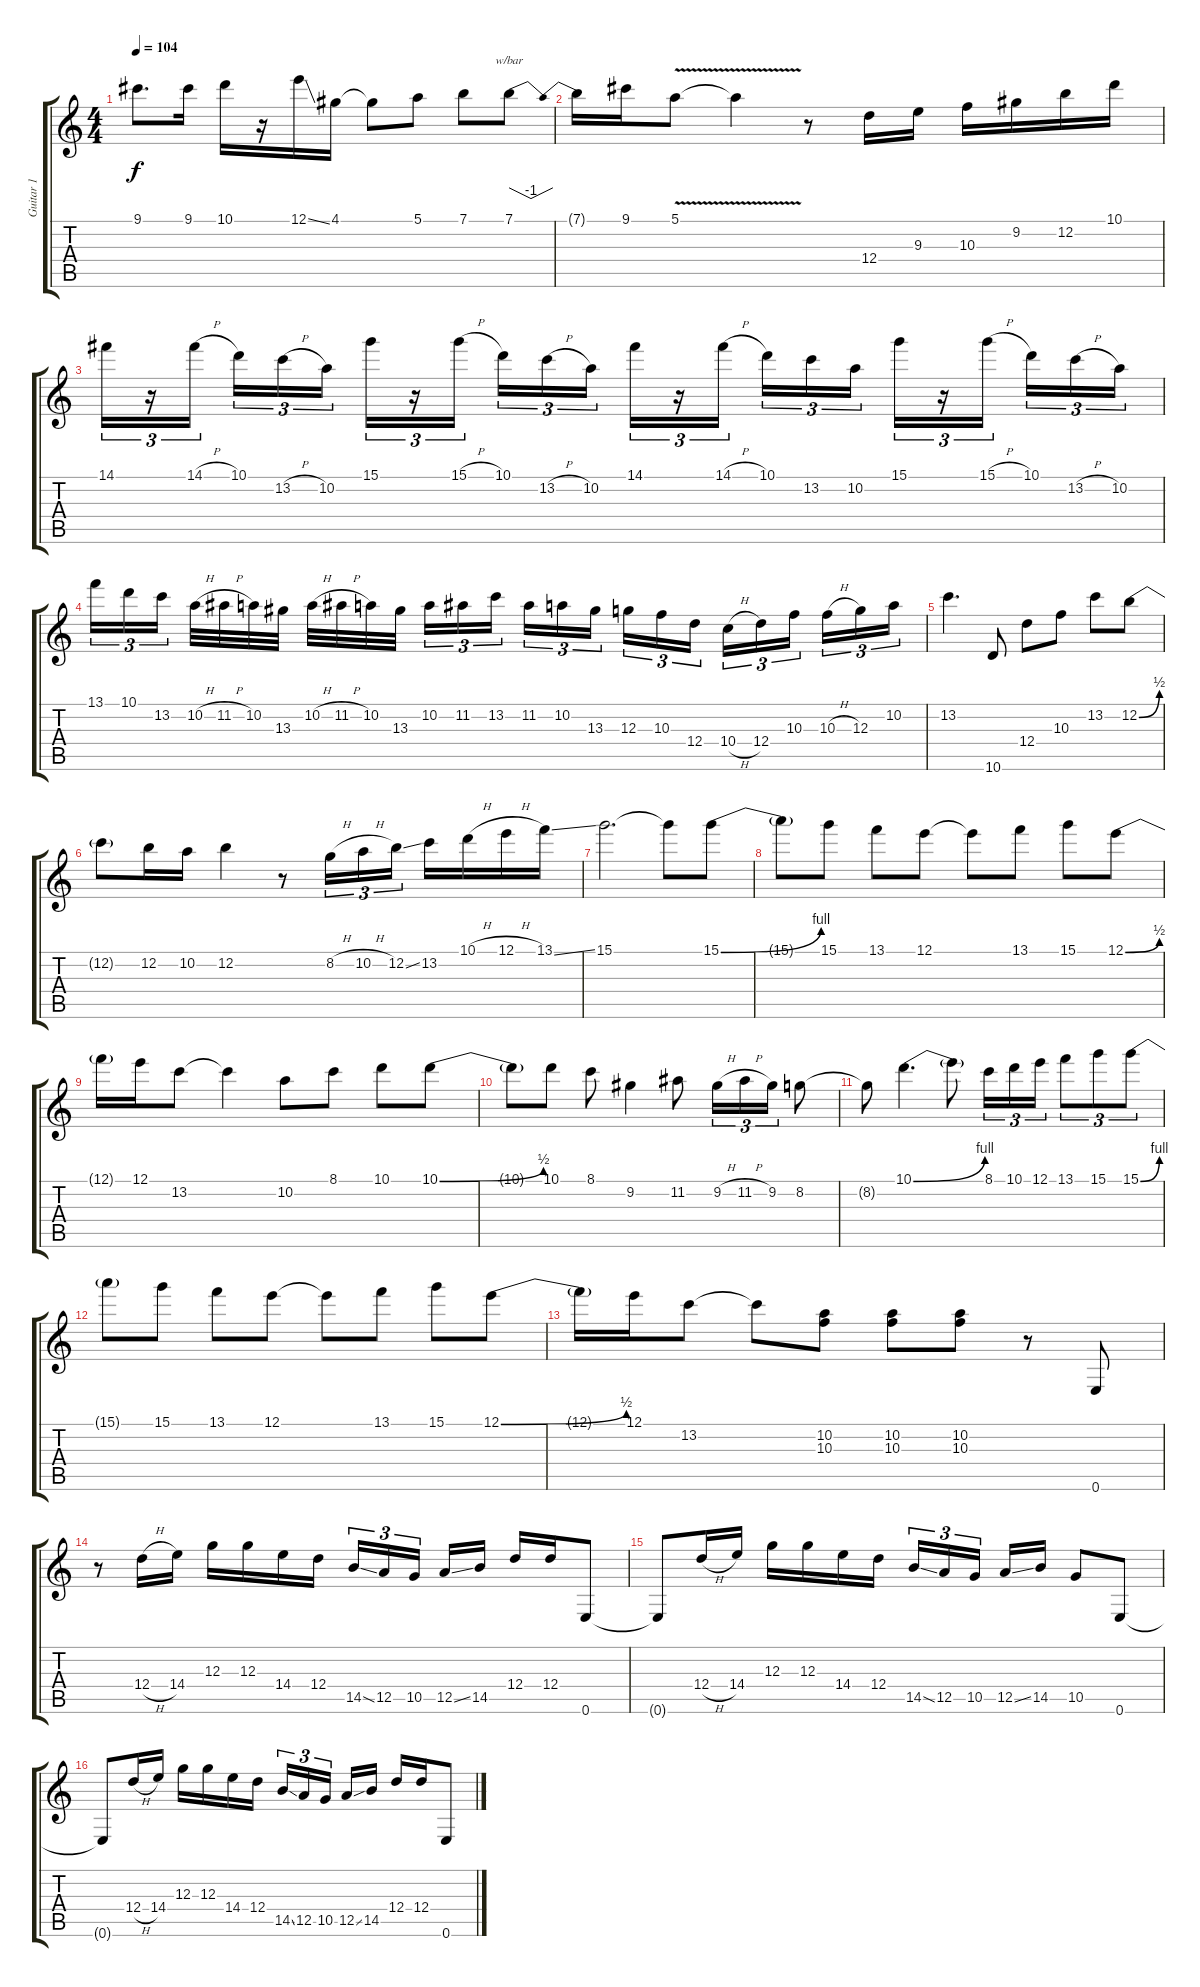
\track ("Guitar 1" "Guitar 1") {instrument overdrivenguitar}
\staff {score tabs}
\tuning (E4 B3 G3 D3 A2 E2) {hide}
\ts (4 4)
\tempo 104
\clef g2
\ks c
9.1.8{d dy f} 9.1.16 10.1.16 r.16 12.1{ss}.16 4.1.16 4.1{t}.8 5.1.8 7.1.8 7.1.8{tbe (dip default 0 0 30 -4 60 0)} |
7.1{t}.16 9.1.16 5.1{v}.8 5.1{t}.4 r.8 12.4.16 9.3.16 10.3.16 9.2.16 12.2.16 10.1.16 |
14.1.16{tu (3 2)} r.16{tu (3 2)} 14.1{h}.16{tu (3 2) beam splitsecondary} 10.1.16{tu (3 2)} 13.2{h}.16{tu (3 2)} 10.2.16{tu (3 2)} 15.1.16{tu (3 2)} r.16{tu (3 2)} 15.1{h}.16{tu (3 2) beam splitsecondary} 10.1.16{tu (3 2)} 13.2{h}.16{tu (3 2)} 10.2.16{tu (3 2)} 14.1.16{tu (3 2)} r.16{tu (3 2)} 14.1{h}.16{tu (3 2) beam splitsecondary} 10.1.16{tu (3 2)} 13.2.16{tu (3 2)} 10.2.16{tu (3 2)} 15.1.16{tu (3 2)} r.16{tu (3 2)} 15.1{h}.16{tu (3 2) beam splitsecondary} 10.1.16{tu (3 2)} 13.2{h}.16{tu (3 2)} 10.2.16{tu (3 2)} |
13.1.16{tu (3 2)} 10.1.16{tu (3 2)} 13.2.16{tu (3 2) beam splitsecondary} 10.2{h}.32 11.2{h}.32 10.2.32 13.3.32 10.2{h}.32 11.2{h}.32 10.2.32 13.3.32{beam splitsecondary} 10.2.16{tu (3 2)} 11.2.16{tu (3 2)} 13.2.16{tu (3 2)} 11.2.16{tu (3 2)} 10.2.16{tu (3 2)} 13.3.16{tu (3 2) beam splitsecondary} 12.3.16{tu (3 2)} 10.3.16{tu (3 2)} 12.4.16{tu (3 2)} 10.4{h}.16{tu (3 2)} 12.4.16{tu (3 2)} 10.3.16{tu (3 2) beam splitsecondary} 10.3{h}.16{tu (3 2)} 12.3.16{tu (3 2)} 10.2.16{tu (3 2)} |
13.2.4{d} 10.6.8 12.4.8 10.3.8 13.2.8 12.2{be (bend 0 0 60 2)}.8 |
12.2{t}.8 12.2.16 10.2.16 12.2.4 r.8 8.2{h}.16{tu (3 2)} 10.2{h}.16{tu (3 2)} 12.2{ss}.16{tu (3 2)} 13.2.16 10.1{h}.16 12.1{h}.16 13.1{ss}.16 |
15.1.2{d} 15.1{t}.8 15.1{be (bend 0 0 60 4)}.8 |
15.1{t}.8 15.1.8 13.1.8 12.1.8 12.1{t}.8 13.1.8 15.1.8 12.1{be (bend 0 0 60 2)}.8 |
12.1{t}.16 12.1.16 13.2.8 13.2{t}.4 10.2.8 8.1.8 10.1.8 10.1{be (bend 0 0 60 2)}.8 |
10.1{t}.8 10.1.8 8.1.8 9.2.4 11.2.8 9.2{h}.16{tu (3 2)} 11.2{h}.16{tu (3 2)} 9.2.16{tu (3 2)} 8.2.8 |
8.2{t}.8 10.1{be (bend 0 0 60 4)}.4{d} 10.1{t}.8 8.1.16{tu (3 2)} 10.1.16{tu (3 2)} 12.1.16{tu (3 2)} 13.1.8{tu (3 2)} 15.1.8{tu (3 2)} 15.1{be (bend 0 0 60 4)}.8{tu (3 2)} |
15.1{t}.8 15.1.8 13.1.8 12.1.8 12.1{t}.8 13.1.8 15.1.8 12.1{be (bend 0 0 60 2)}.8 |
12.1{t}.16 12.1.16 13.2.8 13.2{t}.8 (10.2 10.3).8 (10.2 10.3).8 (10.2 10.3).8 r.8 0.6.8 |
r.8 12.4{h}.16 14.4.16 12.3.16 12.3.16 14.4.16 12.4.16 14.5{ss}.16{tu (3 2)} 12.5.16{tu (3 2)} 10.5.16{tu (3 2) beam splitsecondary} 12.5{ss}.16 14.5.16 12.4.16 12.4.16 0.6.8 |
0.6{t}.8 12.4{h}.16 14.4.16 12.3.16 12.3.16 14.4.16 12.4.16 14.5{ss}.16{tu (3 2)} 12.5.16{tu (3 2)} 10.5.16{tu (3 2) beam splitsecondary} 12.5{ss}.16 14.5.16 10.5.8 0.6.8 |
0.6{t}.8 12.4{h}.16 14.4.16 12.3.16 12.3.16 14.4.16 12.4.16 14.5{ss}.16{tu (3 2)} 12.5.16{tu (3 2)} 10.5.16{tu (3 2) beam splitsecondary} 12.5{ss}.16 14.5.16 12.4.16 12.4.16 0.6.8
